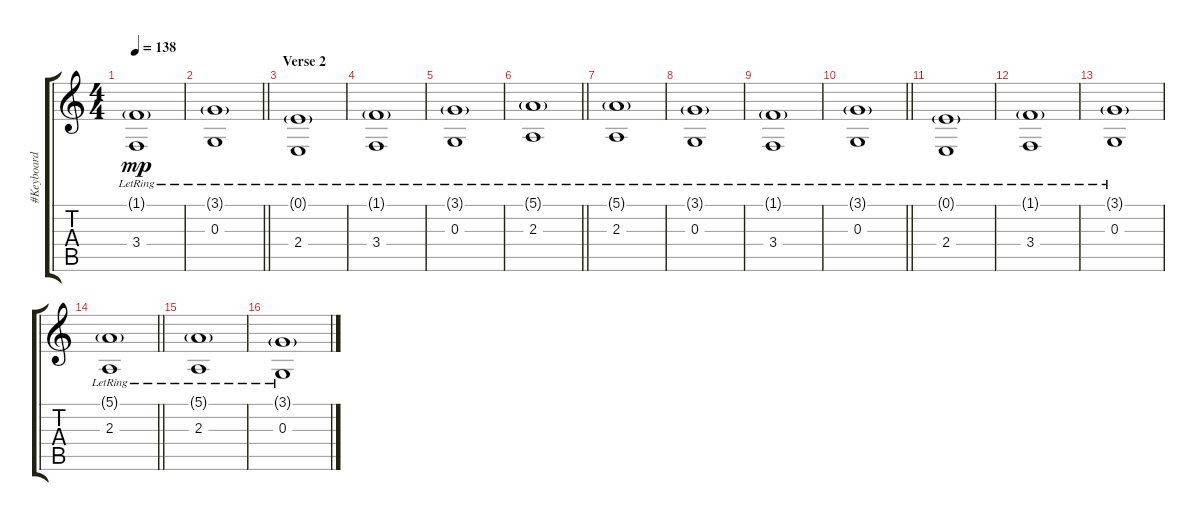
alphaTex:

\track ("#Keyboard 2" "#Keyboard ") {instrument pad6metallic}
\staff {score tabs}
\tuning (E4 B3 G3 D3 A2 D2) {hide}
\ts (4 4)
\tempo 138
\clef g2
\ks c
(1.1{g lr} 3.4{lr}).1{dy mp} |
\barLineRight lightlight
(3.1{g lr} 0.3{lr}).1 |
\section ("" "Verse 2")
(0.1{g lr} 2.4{lr}).1 |
(1.1{g lr} 3.4{lr}).1 |
(3.1{g lr} 0.3{lr}).1 |
\barLineRight lightlight
(5.1{g lr} 2.3{lr}).1 |
(5.1{g lr} 2.3{lr}).1 |
(3.1{g lr} 0.3{lr}).1 |
(1.1{g lr} 3.4{lr}).1 |
\barLineRight lightlight
(3.1{g lr} 0.3{lr}).1 |
(0.1{g lr} 2.4{lr}).1 |
(1.1{g lr} 3.4{lr}).1 |
(3.1{g lr} 0.3{lr}).1 |
\barLineRight lightlight
(5.1{g lr} 2.3{lr}).1 |
(5.1{g lr} 2.3{lr}).1 |
(3.1{g lr} 0.3{lr}).1
